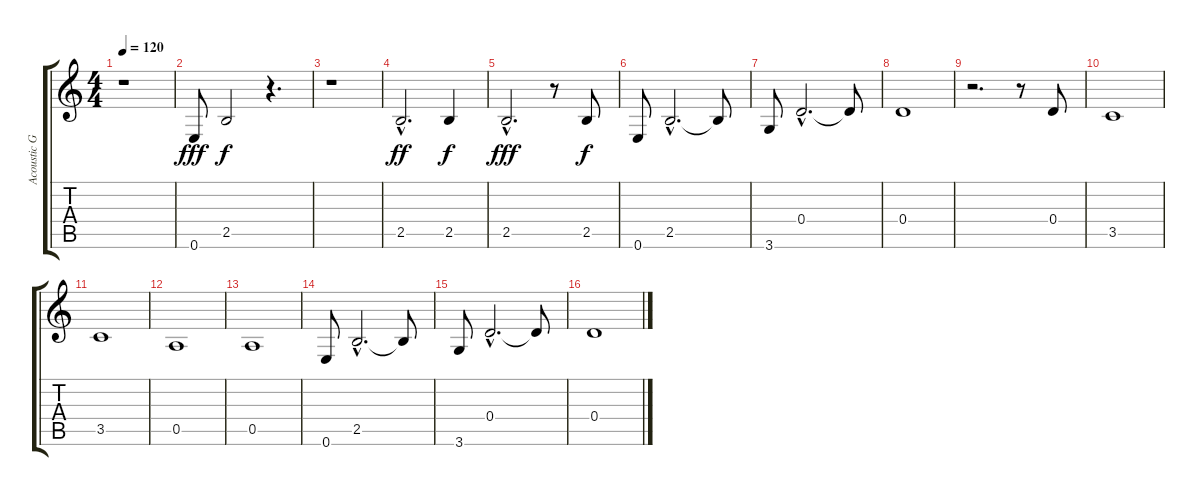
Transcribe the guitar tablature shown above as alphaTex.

\track ("Acoustic Guitar III" "Acoustic G") {instrument acousticguitarnylon}
\staff {score tabs}
\tuning (E4 B3 G3 D3 A2 E2) {hide}
\ts (4 4)
\tempo 120
\clef g2
\ks c
r.1{dy fff instrument acousticguitarnylon} |
0.6.8 2.5.2{dy f} r.4{d} |
r.1 |
2.5{hac}.2{d dy ff} 2.5.4{dy f} |
2.5{hac}.2{d dy fff} r.8 2.5.8{dy f} |
0.6.8 2.5{hac}.2{d} 2.5{t}.8 |
3.6.8 0.4{hac}.2{d} 0.4{t}.8 |
0.4.1 |
r.2{d} r.8 0.4.8 |
3.5.1 |
3.5.1 |
0.5.1 |
0.5.1 |
0.6.8 2.5{hac}.2{d} 2.5{t}.8 |
3.6.8 0.4{hac}.2{d} 0.4{t}.8 |
0.4.1
